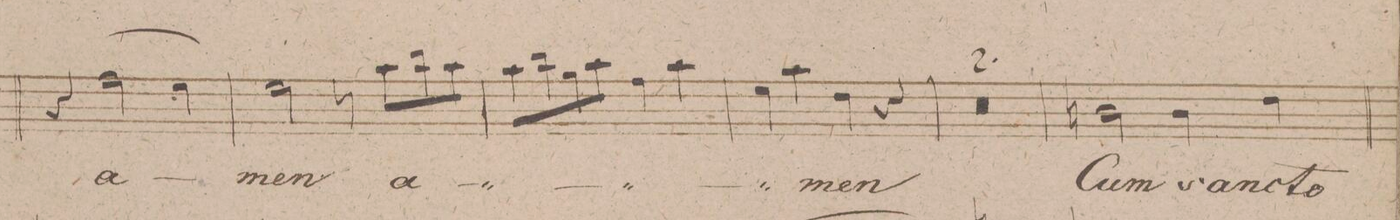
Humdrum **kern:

**kern	**text	**dynam
*I"Soprano.	*	*
*clefC1	*	*
*k[f#c#g#d#]	*	*
*met(c)	*	*
*M4/4	*	*
4r	.	.
(>2dd#\	a-	.
4cc#\)	.	.
=236	=236	=236
2cc#\	-men,	.
8r	.	.
8ff#\L	a-	.
8gg#\	.	.
8ff#\J	.	.
=237	=237	=237
8ff#\L	.	.
8gg#\	.	.
8ee\	.	.
8ff#\J	.	.
4dd#\	.	.
4ff#\	.	.
=238	=238	=238
4cc#\	.	.
4ff#\	.	.
4b\	-men.	.
4r	.	.
=239	=239	=239
0r	.	.
=240	=240	=240
=241	=241	=241
2gn\	Cum	.
4g\	san-	.
4b\	-cto	.
=242	=242	=242
*-	*-	*-
